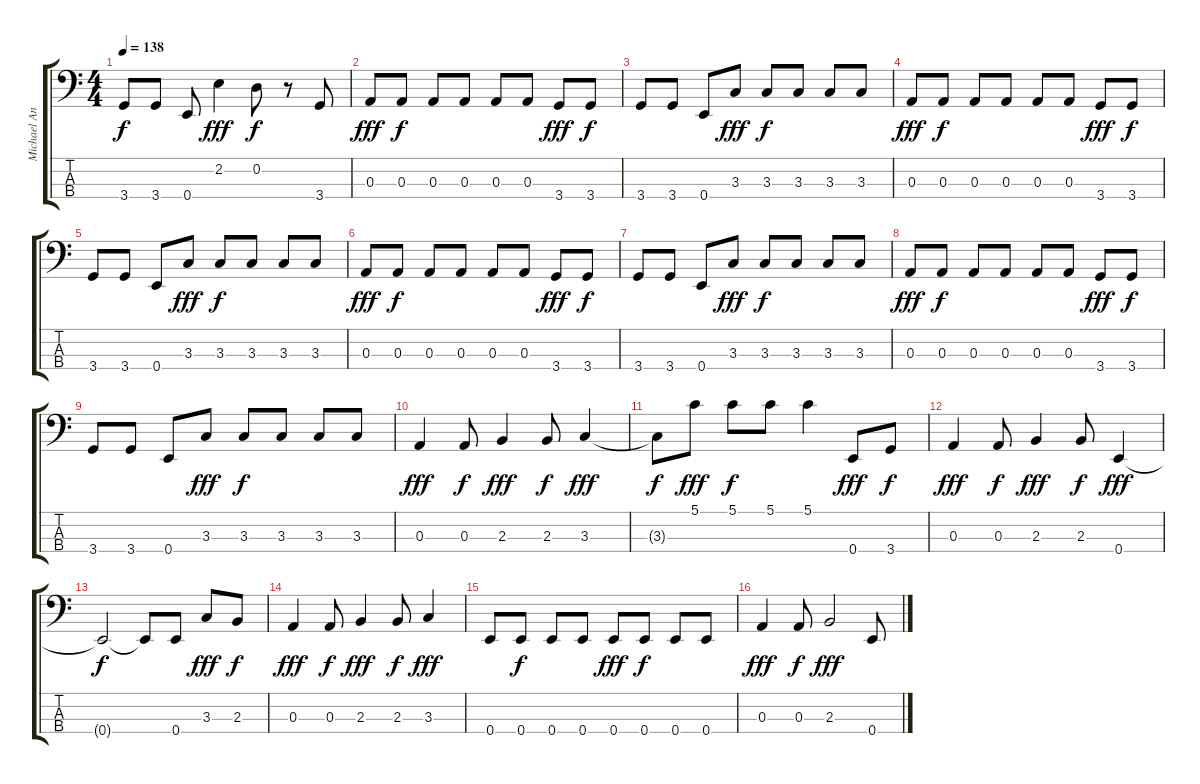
\track ("Michael Anthony " "Michael An") {solo instrument electricbassfinger}
\staff {score tabs}
\tuning (G2 D2 A1 E1) {hide}
\ts (4 4)
\tempo 138
\clef f4
\ks c
3.4.8{dy f} 3.4.8 0.4.8 2.2.4{dy fff} 0.2.8{dy f} r.8 3.4.8 |
0.3.8{dy fff} 0.3.8{dy f} 0.3.8 0.3.8 0.3.8 0.3.8 3.4.8{dy fff} 3.4.8{dy f} |
3.4.8 3.4.8 0.4.8 3.3.8{dy fff} 3.3.8{dy f} 3.3.8 3.3.8 3.3.8 |
0.3.8{dy fff} 0.3.8{dy f} 0.3.8 0.3.8 0.3.8 0.3.8 3.4.8{dy fff} 3.4.8{dy f} |
3.4.8 3.4.8 0.4.8 3.3.8{dy fff} 3.3.8{dy f} 3.3.8 3.3.8 3.3.8 |
0.3.8{dy fff} 0.3.8{dy f} 0.3.8 0.3.8 0.3.8 0.3.8 3.4.8{dy fff} 3.4.8{dy f} |
3.4.8 3.4.8 0.4.8 3.3.8{dy fff} 3.3.8{dy f} 3.3.8 3.3.8 3.3.8 |
0.3.8{dy fff} 0.3.8{dy f} 0.3.8 0.3.8 0.3.8 0.3.8 3.4.8{dy fff} 3.4.8{dy f} |
3.4.8 3.4.8 0.4.8 3.3.8{dy fff} 3.3.8{dy f} 3.3.8 3.3.8 3.3.8 |
0.3.4{dy fff} 0.3.8{dy f} 2.3.4{dy fff} 2.3.8{dy f} 3.3.4{dy fff} |
3.3{t}.8{dy f} 5.1.8{dy fff} 5.1.8{dy f} 5.1.8 5.1.4 0.4.8{dy fff} 3.4.8{dy f} |
0.3.4{dy fff} 0.3.8{dy f} 2.3.4{dy fff} 2.3.8{dy f} 0.4.4{dy fff} |
0.4{t}.2{dy f} 0.4{t}.8 0.4.8 3.3.8{dy fff} 2.3.8{dy f} |
0.3.4{dy fff} 0.3.8{dy f} 2.3.4{dy fff} 2.3.8{dy f} 3.3.4{dy fff} |
0.4.8 0.4.8{dy f} 0.4.8 0.4.8 0.4.8{dy fff} 0.4.8{dy f} 0.4.8 0.4.8 |
0.3.4{dy fff} 0.3.8{dy f} 2.3.2{dy fff} 0.4.8
